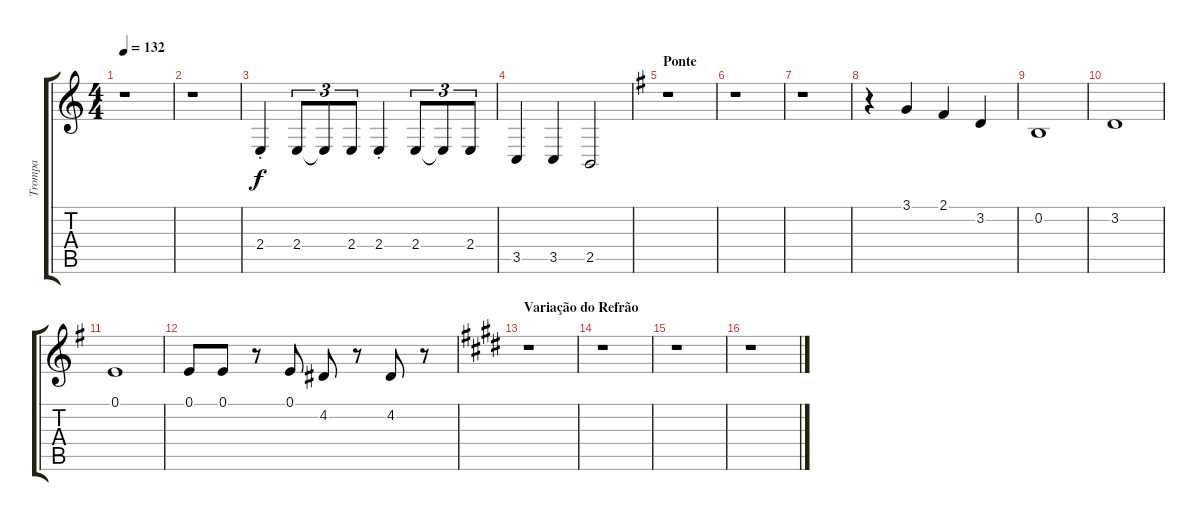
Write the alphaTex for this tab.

\track ("Trompa" "Trompa") {instrument frenchhorn}
\staff {score tabs}
\tuning (E4 B3 G3 D3 A2 E2) {hide}
\ts (4 4)
\tempo 132
\clef g2
\ks aminor
r.1{dy f} |
r.1 |
2.4{st}.4 2.4.8{tu (3 2)} 2.4{t}.8{tu (3 2)} 2.4.8{tu (3 2)} 2.4{st}.4 2.4.8{tu (3 2)} 2.4{t}.8{tu (3 2)} 2.4.8{tu (3 2)} |
3.5.4 3.5.4 2.5.2 |
\section ("" "Ponte")
\ks eminor
r.1 |
r.1 |
r.1 |
r.4 3.1.4 2.1.4 3.2.4 |
0.2.1 |
3.2.1 |
0.1.1 |
0.1.8 0.1.8 r.8 0.1.8 4.2.8 r.8 4.2.8 r.8 |
\section ("" "Variação do Refrão")
\ks c#minor
r.1 |
r.1 |
r.1 |
r.1
